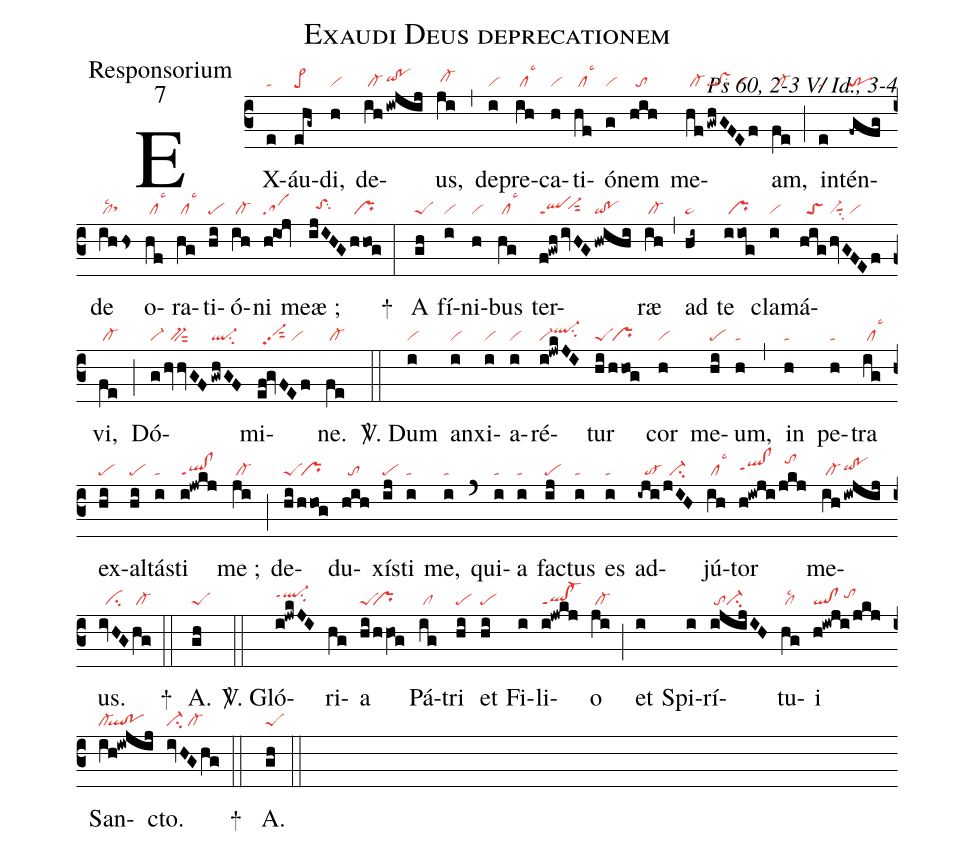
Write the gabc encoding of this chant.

name:Exaudi Deus deprecationem;
office-part:Responsorium;
mode:7;
commentary:Ps 60, 2-3 V/ Id., 3-4;
nabc-lines:1;
%%
(c3)EX(e|ta)áu(ehg~|pe>)di,(h|vi) de(ih|/cl-|!iwjij|qihh!pohh)us,(ji|/cl-hh) (,) de(i|vi)pre(ih|/cllsc3)ca(h|vi)ti(hf|/cllsc3)ó(g|vi)nem(hih|//to) me(hf|/cl-|!gwhGFEf|ql!vssu2/vi)am,(fe|/cl-) (;) in(e|ta)tén(-fgfg|tr)de(ihhs|/cllsc2sthh) o(hf|/cllsc3)ra(hg|/cllsc3)ti(hi|pe)ó(ih|/cl-)ni(h!ioj|sa) meæ ;(ijIHG|//toShhsu2|hhog|/pr) (:)

+() A(gh|peS) fí(i|vi)ni(h|vi)bus(hg|/cllsc3) ter(f!gwh|qlppt1|/ivHG|//vi-hhsut2|/hwihi|qi!po)ræ(ih|/cl-) (,) ad(hi~|pe~) te(iiog|/pr) cla(i|vi)má(hig|//toS|/hvGFEf|vi-suu1su2/vi)vi,(fe|/cl-) (;) Dó(g|vi-|/hvhvGF|//bv-sut2|/gwhGF|ql-su2)mi(ef!gvFEf|//vi-hhpp2sut2/vi)ne.(fe|/cl-) (::)

<sp>V/</sp>. Dum(i|vi) an(i|vi)xi(i|vi)a(i|vi)ré(i!jwkJI|vi-ql-hisu2)tur(hi|peS|/hhog|/pr) cor(h|vi) me(hi|pe)um,(h|ta) (,) in(h|ta) pe(h|ta)tra(ig|/cllsc3) ex(hi|pe)al(hi|pe)tás(i|ta)ti(i!jwkj|ql!clppt1) me ;(ji|/cl-) (;) de(hi|peS|/hhog|/pr)du(hih|//to)xís(ij|pe)ti(i|ta) me,(i|ta) (`) qui(i|ta)a(i|ta) fac(ij|pe)tus(i|ta) es(i|ta) ad(-iji|//to-|jIH|//ci-)jú(ih|/cllsc3)tor(h!iwji|qlhh!clhhppt1|/jkj|//tohk) me(ih|/cl-|!iwjij|qihh!pohh)us.(ivHG|//ci|hg|/cl-) (::)
+() A.(gh|peS) (::)

<sp>V/</sp>. Gló(i!jwkJI|ql-hippt1su2)ri(hg)a(hi/hhVO!g|peS``pr)
Pá(ig|/cl)tri(hi|pe) et(hi|pe) Fi(i)li(i!jwkj|ql!cl-ppt1)o(ji|/cl-) (;)
et(i) Spi(i)rí(i!@jijIH|/toci-)tu(hg|/cllsc2)i(h!iwji/jkj|ql!cl/tohi)
San(ih!iw!@jij|cl-``ql!po)cto.(ivHGhg|ci-/cl-) (::)
+() A.(gh|peS) (::)
